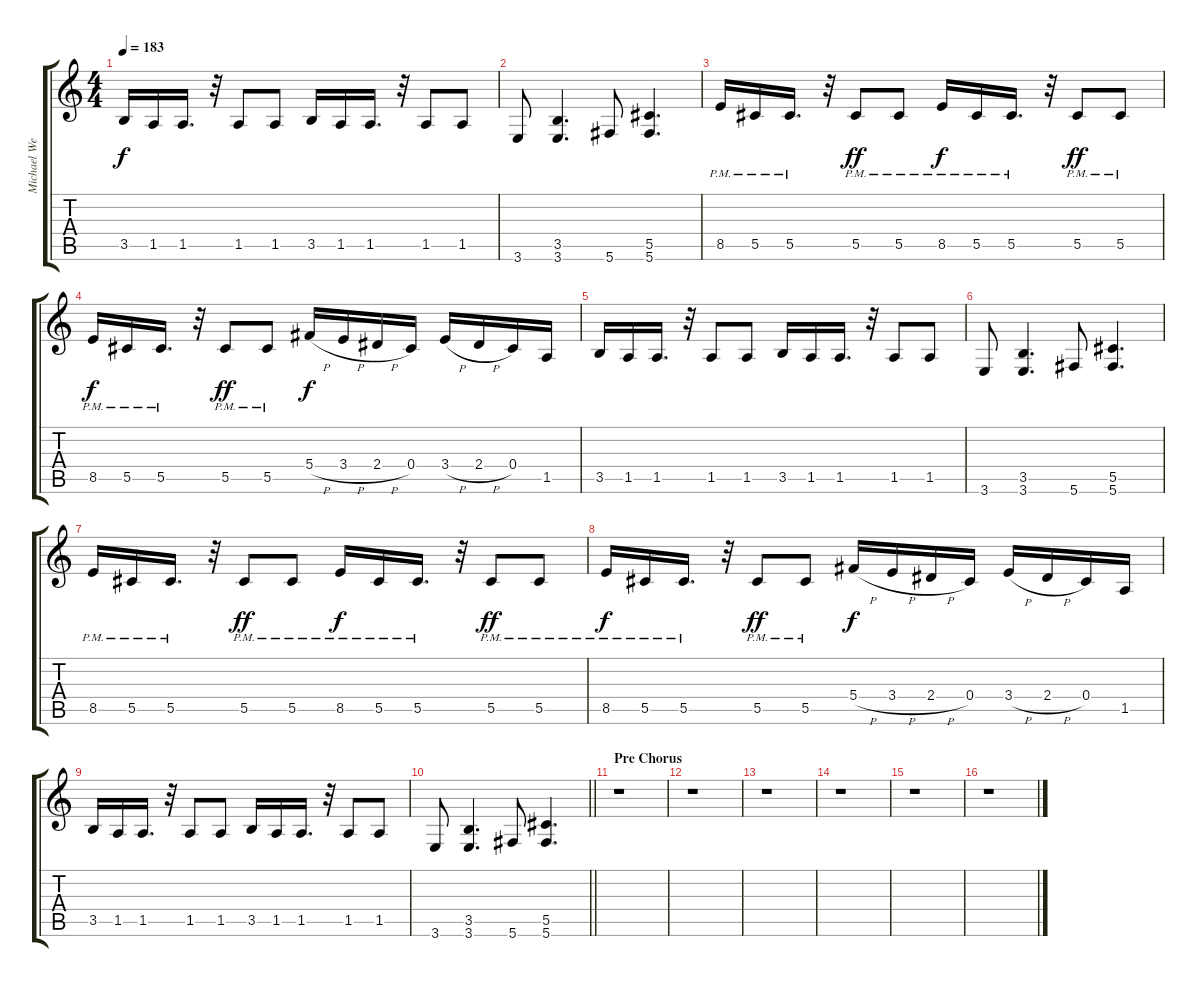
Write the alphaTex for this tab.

\track ("Michael Weikath" "Michael We") {instrument distortionguitar}
\staff {score tabs}
\tuning (Eb4 Bb3 Gb3 Db3 Ab2 Db2) {hide}
\ts (4 4)
\tempo 183
\clef g2
\ks c
3.5.16{dy f} 1.5.16 1.5.16{d} r.32 1.5.8 1.5.8 3.5.16 1.5.16 1.5.16{d} r.32 1.5.8 1.5.8 |
3.6.8 (3.5 3.6).4{d} 5.6.8 (5.5 5.6).4{d} |
8.5{pm}.16 5.5{pm}.16 5.5{pm}.16{d} r.32 5.5{pm}.8{dy ff} 5.5{pm}.8 8.5{pm}.16{dy f} 5.5{pm}.16 5.5{pm}.16{d} r.32 5.5{pm}.8{dy ff} 5.5{pm}.8 |
8.5{pm}.16{dy f} 5.5{pm}.16 5.5{pm}.16{d} r.32 5.5{pm}.8{dy ff} 5.5{pm}.8 5.4{h}.16{dy f} 3.4{h}.16 2.4{h}.16 0.4.16 3.4{h}.16 2.4{h}.16 0.4.16 1.5.16 |
3.5.16 1.5.16 1.5.16{d} r.32 1.5.8 1.5.8 3.5.16 1.5.16 1.5.16{d} r.32 1.5.8 1.5.8 |
3.6.8 (3.5 3.6).4{d} 5.6.8 (5.5 5.6).4{d} |
8.5{pm}.16 5.5{pm}.16 5.5{pm}.16{d} r.32 5.5{pm}.8{dy ff} 5.5{pm}.8 8.5{pm}.16{dy f} 5.5{pm}.16 5.5{pm}.16{d} r.32 5.5{pm}.8{dy ff} 5.5{pm}.8 |
8.5{pm}.16{dy f} 5.5{pm}.16 5.5{pm}.16{d} r.32 5.5{pm}.8{dy ff} 5.5{pm}.8 5.4{h}.16{dy f} 3.4{h}.16 2.4{h}.16 0.4.16 3.4{h}.16 2.4{h}.16 0.4.16 1.5.16 |
3.5.16 1.5.16 1.5.16{d} r.32 1.5.8 1.5.8 3.5.16 1.5.16 1.5.16{d} r.32 1.5.8 1.5.8 |
\barLineRight lightlight
3.6.8 (3.5 3.6).4{d} 5.6.8 (5.5 5.6).4{d} |
\section ("" "Pre Chorus")
r.1 |
r.1 |
r.1 |
r.1 |
r.1 |
r.1
